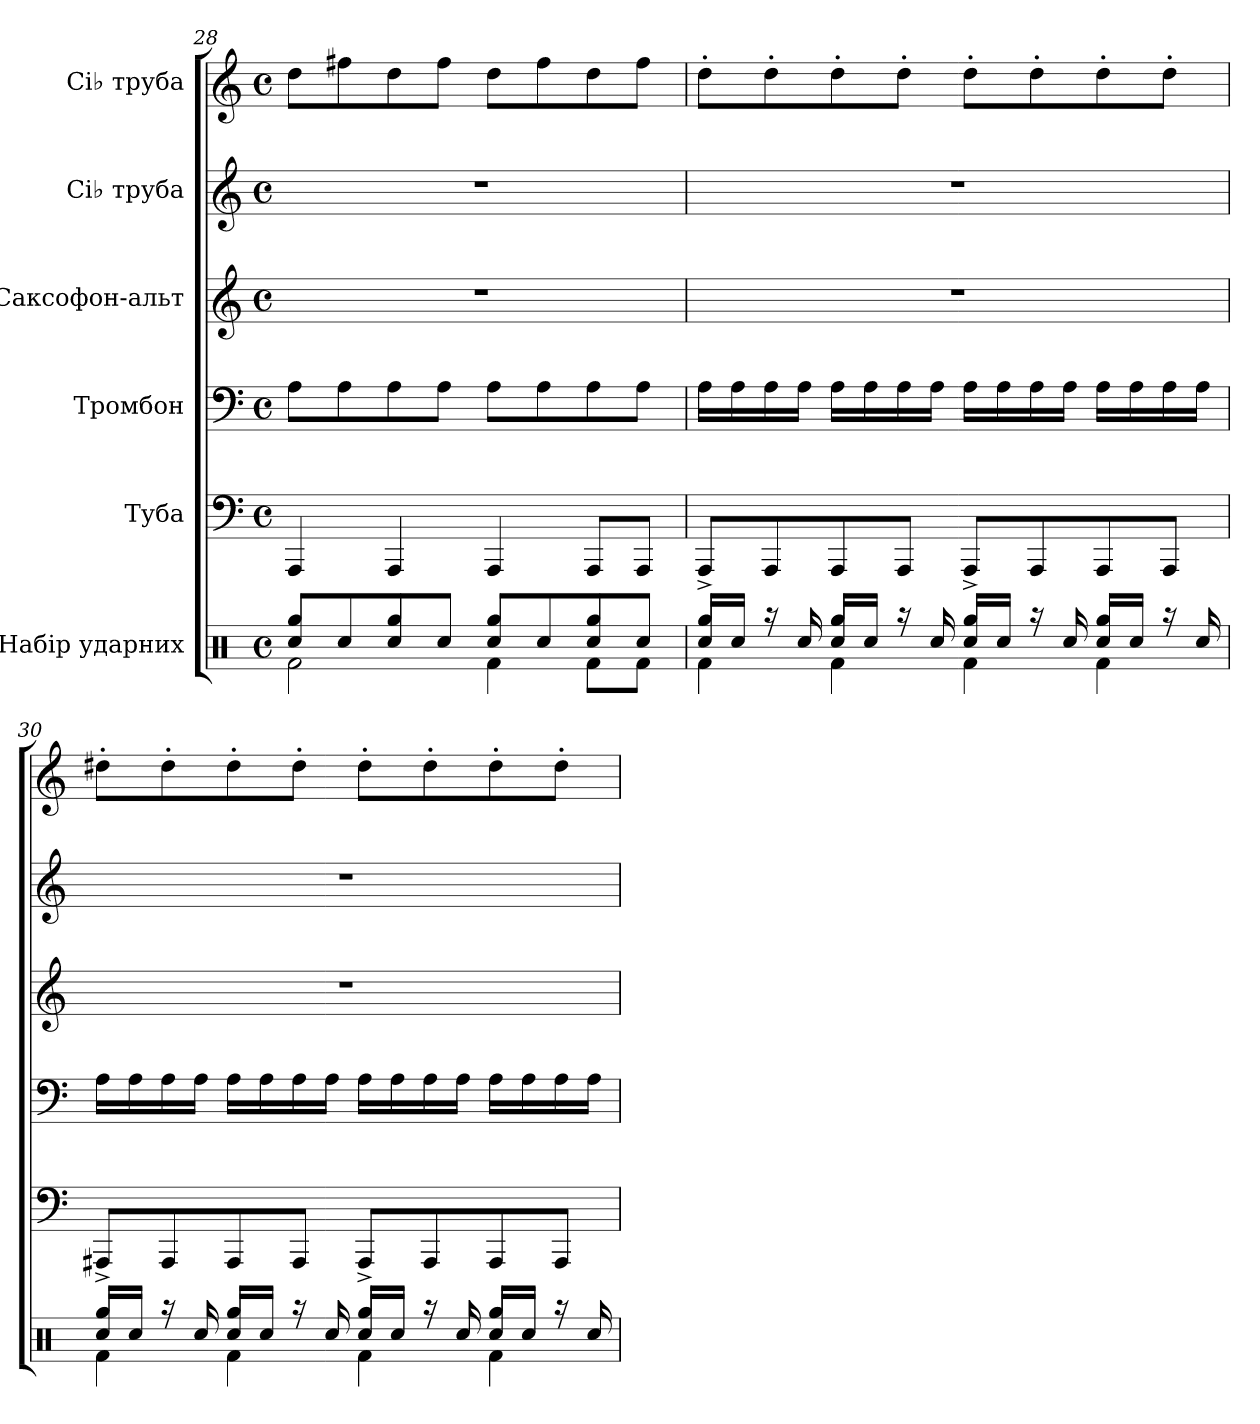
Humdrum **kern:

**kern	**kern	**kern	**kern	**kern	**kern
*part6	*part5	*part4	*part3	*part2	*part1
*staff6	*staff5	*staff4	*staff3	*staff2	*staff1
*I"Набір ударних	*I"Туба	*I"Тромбон	*I"Саксофон-альт	*I"Сі♭ труба	*I"Сі♭ труба
*clefX	*clefF4	*clefF4	*clefG2	*clefG2	*clefG2
*	*	*	*ITrd5c9	*ITrd1c2	*ITrd1c2
*k[]	*k[]	*k[]	*k[b-e-a-]	*k[b-e-]	*k[b-e-]
*M4/4	*M4/4	*M4/4	*M4/4	*M4/4	*M4/4
*met(c)	*met(c)	*met(c)	*met(c)	*met(c)	*met(c)
=28	=28	=28	=28	=28	=28
*^	*	*	*	*	*
*	*^	*	*	*	*	*
2Rf\	8Rcc/L	4Rgg/	4AAA/	8A\L	1r	1r	8cc\L
.	8Rcc/	.	.	8A\	.	.	8een\
.	8Rcc/	4Rgg/	4AAA/	8A\	.	.	8cc\
.	8Rcc/J	.	.	8A\J	.	.	8ee\J
4Rf\	8Rcc/L	4Rgg/	4AAA/	8A\L	.	.	8cc\L
.	8Rcc/	.	.	8A\	.	.	8ee\
8Rf\L	8Rcc/	4Rgg/	8AAA/L	8A\	.	.	8cc\
8Rf\J	8Rcc/J	.	8AAA/J	8A\J	.	.	8ee\J
!!LO:LB:g=z
=29	=29	=29	=29	=29	=29	=29	=29
4Rf\	16Rcc/LL	4Rgg/	8AAA^/L	16A\LL	1r	1r	8cc'\L
.	16Rcc/JJ	.	.	16A\	.	.	.
.	16raa	.	8AAA/	16A\	.	.	8cc'\
.	16Rcc/	.	.	16A\JJ	.	.	.
4Rf\	16Rcc/LL	4Rgg/	8AAA/	16A\LL	.	.	8cc'\
.	16Rcc/JJ	.	.	16A\	.	.	.
.	16raa	.	8AAA/J	16A\	.	.	8cc'\J
.	16Rcc/	.	.	16A\JJ	.	.	.
4Rf\	16Rcc/LL	4Rgg/	8AAA^/L	16A\LL	.	.	8cc'\L
.	16Rcc/JJ	.	.	16A\	.	.	.
.	16raa	.	8AAA/	16A\	.	.	8cc'\
.	16Rcc/	.	.	16A\JJ	.	.	.
4Rf\	16Rcc/LL	4Rgg/	8AAA/	16A\LL	.	.	8cc'\
.	16Rcc/JJ	.	.	16A\	.	.	.
.	16raa	.	8AAA/J	16A\	.	.	8cc'\J
.	16Rcc/	.	.	16A\JJ	.	.	.
=30	=30	=30	=30	=30	=30	=30	=30
4Rf\	16Rcc/LL	4Rgg/	8AAA#X^/L	16A\LL	1r	1r	8cc#X'\L
.	16Rcc/JJ	.	.	16A\	.	.	.
.	16raa	.	8AAA#/	16A\	.	.	8cc#'\
.	16Rcc/	.	.	16A\JJ	.	.	.
4Rf\	16Rcc/LL	4Rgg/	8AAA#/	16A\LL	.	.	8cc#'\
.	16Rcc/JJ	.	.	16A\	.	.	.
.	16raa	.	8AAA#/J	16A\	.	.	8cc#'\J
.	16Rcc/	.	.	16A\JJ	.	.	.
4Rf\	16Rcc/LL	4Rgg/	8AAA#^/L	16A\LL	.	.	8cc#'\L
.	16Rcc/JJ	.	.	16A\	.	.	.
.	16raa	.	8AAA#/	16A\	.	.	8cc#'\
.	16Rcc/	.	.	16A\JJ	.	.	.
4Rf\	16Rcc/LL	4Rgg/	8AAA#/	16A\LL	.	.	8cc#'\
.	16Rcc/JJ	.	.	16A\	.	.	.
.	16raa	.	8AAA#/J	16A\	.	.	8cc#'\J
.	16Rcc/	.	.	16A\JJ	.	.	.
*v	*v	*v	*	*	*	*	*
=	=	=	=	=	=
*-	*-	*-	*-	*-	*-
